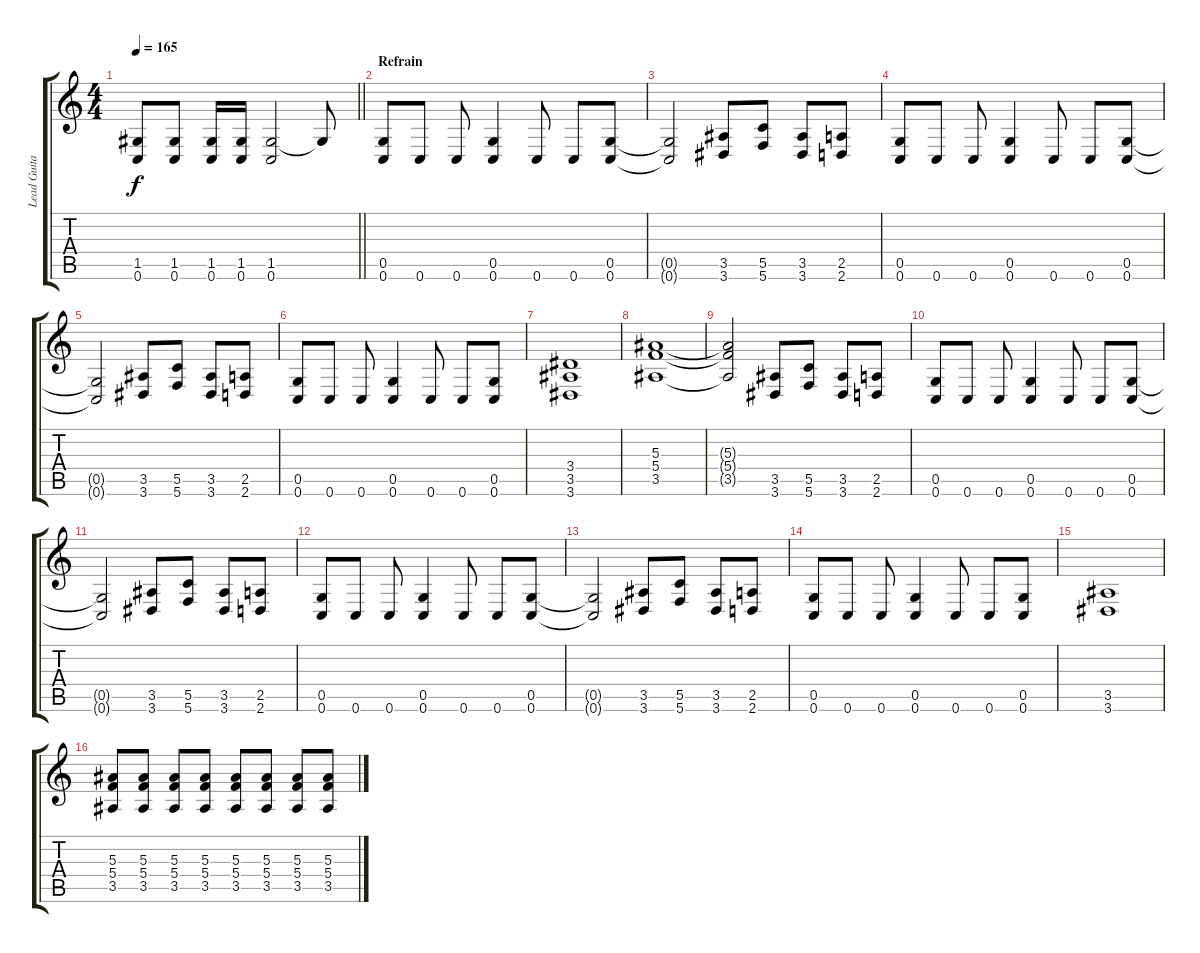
\track ("Lead Guitar" "Lead Guita") {instrument distortionguitar}
\staff {score tabs}
\tuning (D4 A3 F3 C3 G2 C2) {hide}
\ts (4 4)
\tempo 165
\clef g2
\barLineRight lightlight
\ks c
(1.5 0.6).8{dy f} (1.5 0.6).8 (1.5 0.6).16 (1.5 0.6).16 (1.5 0.6).2 1.5{t}.8 |
\section ("" "Refrain")
(0.5 0.6).8{volume 13} 0.6.8 0.6.8 (0.5 0.6).4 0.6.8 0.6.8 (0.5 0.6).8 |
(0.5{t} 0.6{t}).2 (3.5 3.6).8 (5.5 5.6).8 (3.5 3.6).8 (2.5 2.6).8 |
(0.5 0.6).8{volume 13} 0.6.8 0.6.8 (0.5 0.6).4 0.6.8 0.6.8 (0.5 0.6).8 |
(0.5{t} 0.6{t}).2 (3.5 3.6).8 (5.5 5.6).8 (3.5 3.6).8 (2.5 2.6).8 |
(0.5 0.6).8{volume 13} 0.6.8 0.6.8 (0.5 0.6).4 0.6.8 0.6.8 (0.5 0.6).8 |
(3.4 3.5 3.6).1 |
(5.3 5.4 3.5).1 |
(5.3{t} 5.4{t} 3.5{t}).2 (3.5 3.6).8 (5.5 5.6).8 (3.5 3.6).8 (2.5 2.6).8 |
(0.5 0.6).8{volume 13} 0.6.8 0.6.8 (0.5 0.6).4 0.6.8 0.6.8 (0.5 0.6).8 |
(0.5{t} 0.6{t}).2 (3.5 3.6).8 (5.5 5.6).8 (3.5 3.6).8 (2.5 2.6).8 |
(0.5 0.6).8{volume 13} 0.6.8 0.6.8 (0.5 0.6).4 0.6.8 0.6.8 (0.5 0.6).8 |
(0.5{t} 0.6{t}).2 (3.5 3.6).8 (5.5 5.6).8 (3.5 3.6).8 (2.5 2.6).8 |
(0.5 0.6).8{volume 13} 0.6.8 0.6.8 (0.5 0.6).4 0.6.8 0.6.8 (0.5 0.6).8 |
(3.5 3.6).1 |
(5.3 5.4 3.5).8 (5.3 5.4 3.5).8 (5.3 5.4 3.5).8 (5.3 5.4 3.5).8 (5.3 5.4 3.5).8 (5.3 5.4 3.5).8 (5.3 5.4 3.5).8 (5.3 5.4 3.5).8
